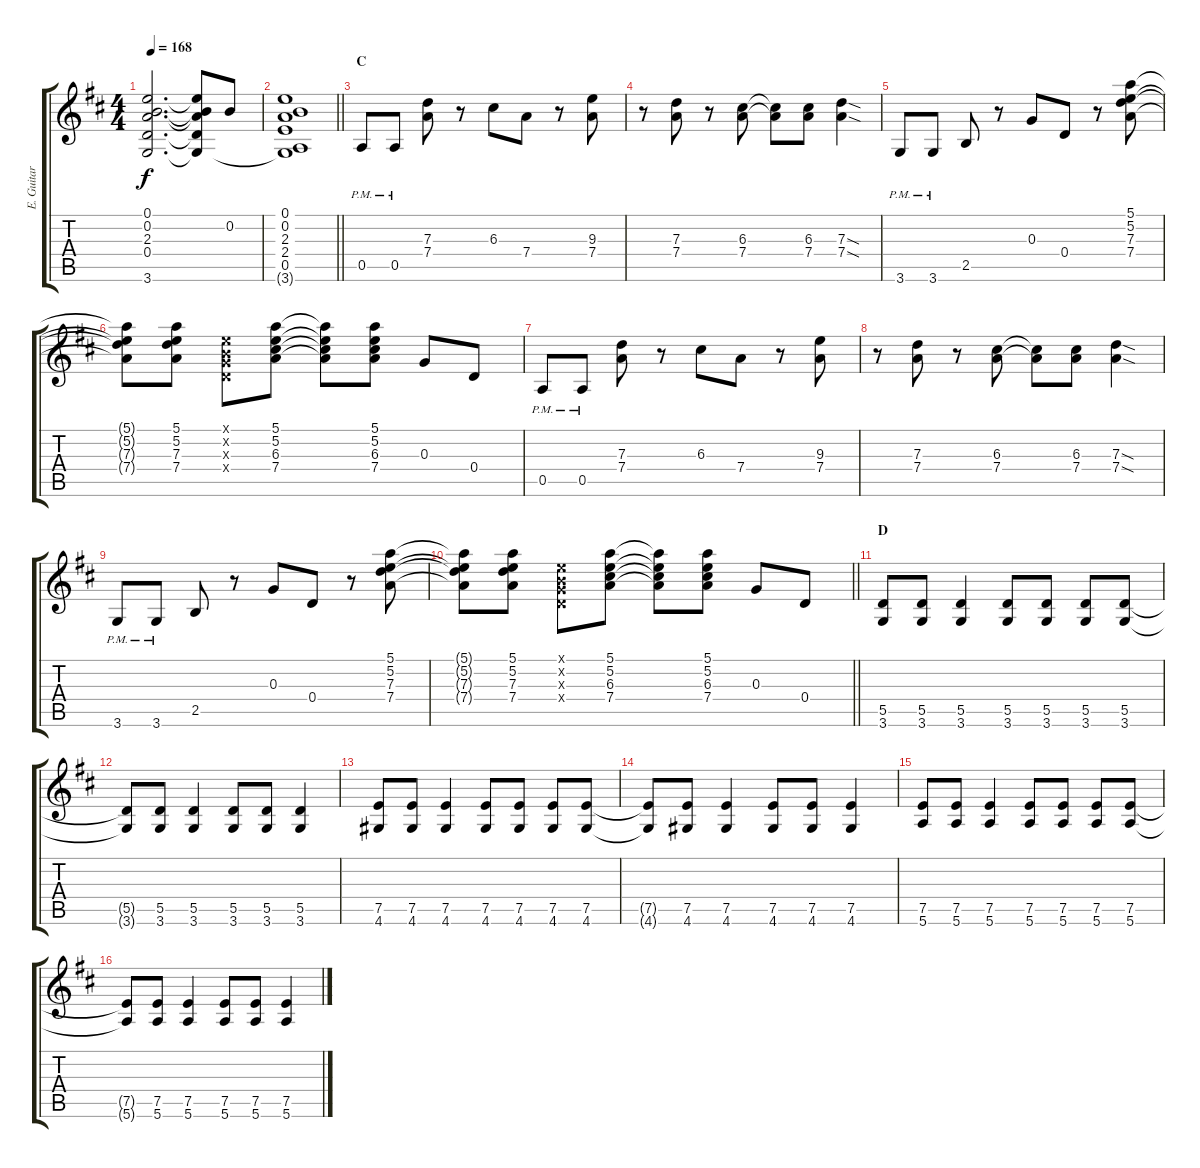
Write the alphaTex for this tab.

\track ("E. Guitar I (Tora)" "E. Guitar ") {instrument overdrivenguitar}
\staff {score tabs}
\tuning (E4 B3 G3 D3 A2 E2) {hide}
\ts (4 4)
\tempo 168
\clef g2
\ks d
(0.1 0.2 2.3 0.4 3.6).2{d dy f} (0.1{t} 0.2{t} 2.3{t} 0.4{t} 3.6{t}).8 0.2.8 |
\barLineRight lightlight
(0.1 0.2 2.3 2.4 0.5 3.6{t}).1 |
\section ("" "C")
0.5{pm}.8 0.5{pm}.8 (7.3 7.4).8 r.8 6.3.8 7.4.8 r.8 (9.3 7.4).8 |
r.8 (7.3 7.4).8 r.8 (6.3 7.4).8 (6.3{t} 7.4{t}).8 (6.3 7.4).8 (7.3{sod} 7.4{sod}).4 |
3.6{pm}.8 3.6{pm}.8 2.5.8 r.8 0.3.8 0.4.8 r.8 (5.1 5.2 7.3 7.4).8 |
(5.1{t} 5.2{t} 7.3{t} 7.4{t}).8 (5.1 5.2 7.3 7.4).8 (0.1{x} 0.2{x} 0.3{x} 0.4{x}).8 (5.1 5.2 6.3 7.4).8 (5.1{t} 5.2{t} 6.3{t} 7.4{t}).8 (5.1 5.2 6.3 7.4).8 0.3.8 0.4.8 |
0.5{pm}.8 0.5{pm}.8 (7.3 7.4).8 r.8 6.3.8 7.4.8 r.8 (9.3 7.4).8 |
r.8 (7.3 7.4).8 r.8 (6.3 7.4).8 (6.3{t} 7.4{t}).8 (6.3 7.4).8 (7.3{sod} 7.4{sod}).4 |
3.6{pm}.8 3.6{pm}.8 2.5.8 r.8 0.3.8 0.4.8 r.8 (5.1 5.2 7.3 7.4).8 |
\barLineRight lightlight
(5.1{t} 5.2{t} 7.3{t} 7.4{t}).8 (5.1 5.2 7.3 7.4).8 (0.1{x} 0.2{x} 0.3{x} 0.4{x}).8 (5.1 5.2 6.3 7.4).8 (5.1{t} 5.2{t} 6.3{t} 7.4{t}).8 (5.1 5.2 6.3 7.4).8 0.3.8 0.4.8 |
\section ("" "D")
(5.5 3.6).8 (5.5 3.6).8 (5.5 3.6).4 (5.5 3.6).8 (5.5 3.6).8 (5.5 3.6).8 (5.5 3.6).8 |
(5.5{t} 3.6{t}).8 (5.5 3.6).8 (5.5 3.6).4 (5.5 3.6).8 (5.5 3.6).8 (5.5 3.6).4 |
(7.5 4.6).8 (7.5 4.6).8 (7.5 4.6).4 (7.5 4.6).8 (7.5 4.6).8 (7.5 4.6).8 (7.5 4.6).8 |
(7.5{t} 4.6{t}).8 (7.5 4.6).8 (7.5 4.6).4 (7.5 4.6).8 (7.5 4.6).8 (7.5 4.6).4 |
(7.5 5.6).8 (7.5 5.6).8 (7.5 5.6).4 (7.5 5.6).8 (7.5 5.6).8 (7.5 5.6).8 (7.5 5.6).8 |
(7.5{t} 5.6{t}).8 (7.5 5.6).8 (7.5 5.6).4 (7.5 5.6).8 (7.5 5.6).8 (7.5 5.6).4
